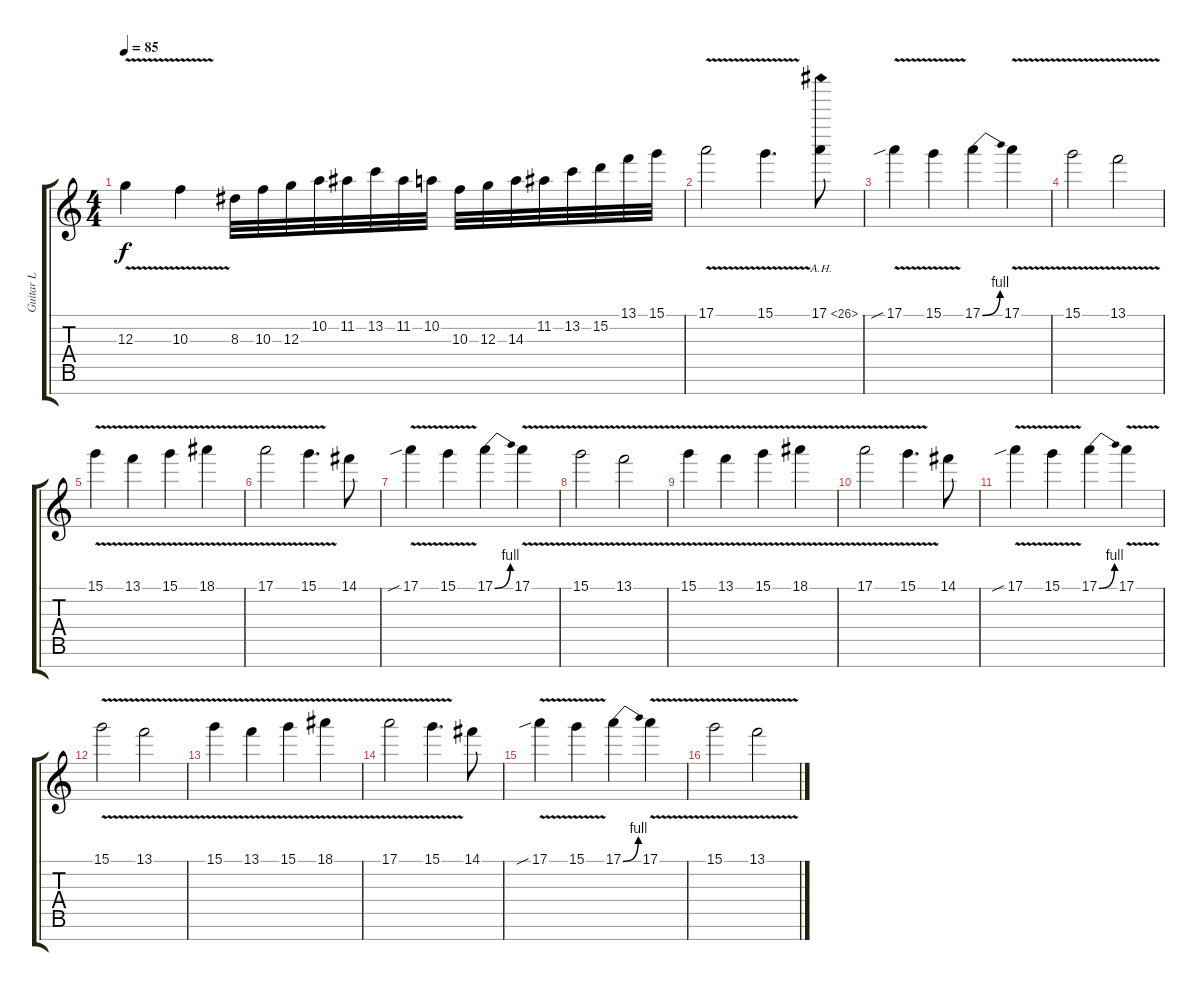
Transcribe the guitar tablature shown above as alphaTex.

\track ("Guitar L" "Guitar L") {instrument distortionguitar}
\staff {score tabs}
\tuning (E4 B3 G3 D3 A2 E2 B1) {hide}
\ts (4 4)
\tempo 85
\clef g2
\ks c
12.3{v}.4{dy f} 10.3{v}.4 8.3.32 10.3.32 12.3.32 10.2.32 11.2.32 13.2.32 11.2.32 10.2.32 10.3.32 12.3.32 14.3.32 11.2.32 13.2.32 15.2.32 13.1.32 15.1.32 |
17.1{v}.2 15.1{v}.4{d} 17.1{ah 9}.8 |
17.1{v sib}.4 15.1{v}.4 17.1{be (bend 0 0 60 4)}.4 17.1{v}.4 |
15.1{v}.2 13.1{v}.2 |
15.1{v}.4 13.1{v}.4 15.1{v}.4 18.1{v}.4 |
17.1{v}.2{volume 10} 15.1{v}.4{d} 14.1.8 |
17.1{v sib}.4 15.1{v}.4 17.1{be (bend 0 0 60 4)}.4 17.1{v}.4 |
15.1{v}.2 13.1{v}.2 |
15.1{v}.4{volume 7} 13.1{v}.4 15.1{v}.4 18.1{v}.4 |
17.1{v}.2 15.1{v}.4{d} 14.1.8 |
17.1{v sib}.4 15.1{v}.4 17.1{be (bend 0 0 60 4)}.4 17.1{v}.4 |
15.1{v}.2{volume 5} 13.1{v}.2 |
15.1{v}.4 13.1{v}.4 15.1{v}.4 18.1{v}.4 |
17.1{v}.2 15.1{v}.4{d} 14.1.8 |
17.1{v sib}.4{volume 0} 15.1{v}.4 17.1{be (bend 0 0 60 4)}.4 17.1{v}.4 |
15.1{v}.2 13.1{v}.2
